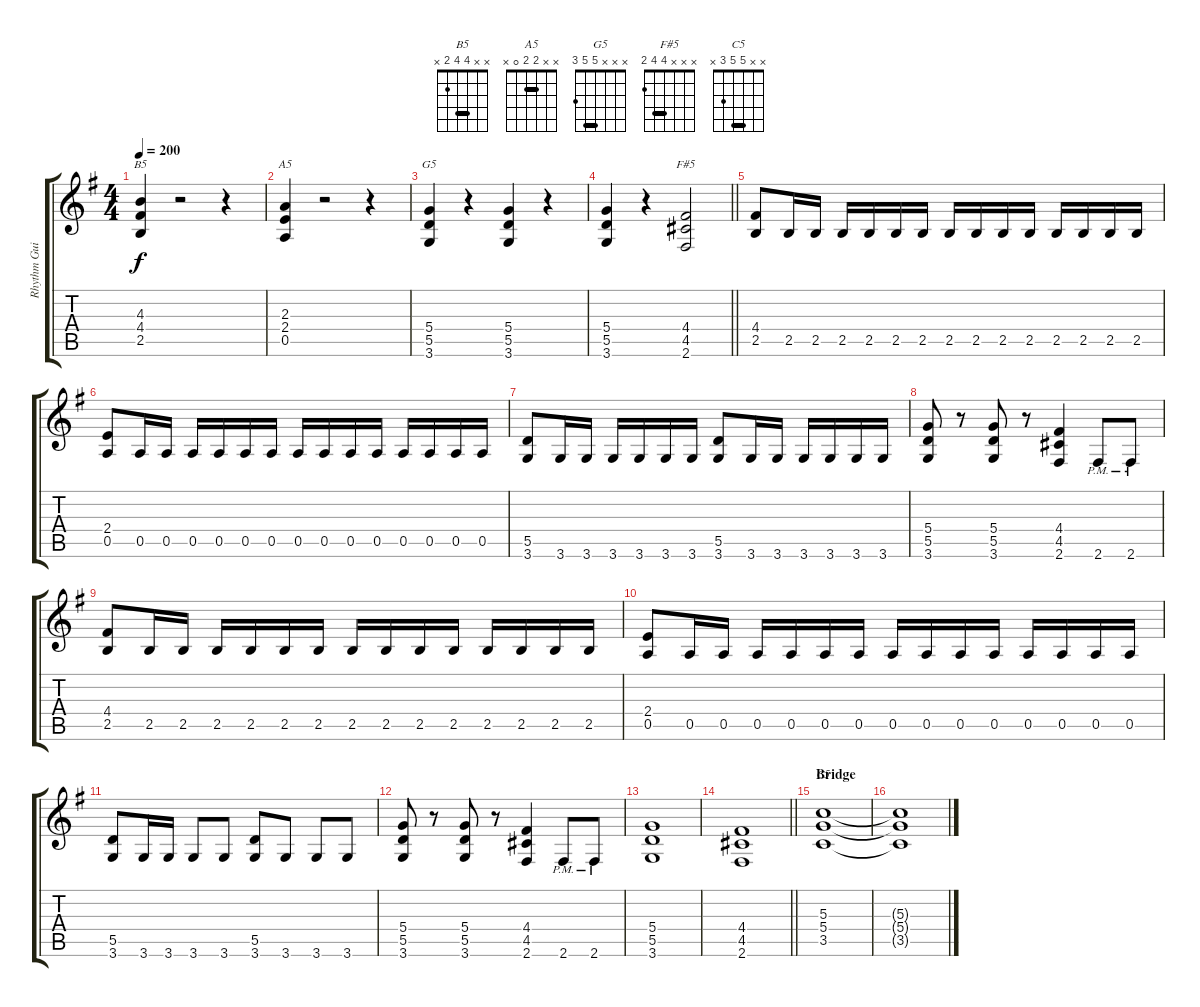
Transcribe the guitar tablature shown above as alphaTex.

\track ("Rhythm Guitar A" "Rhythm Gui") {instrument overdrivenguitar}
\staff {score tabs}
\tuning (E4 B3 G3 D3 A2 E2) {hide}
\chord ("B5" x x 4 4 2 x) {barre 4}
\chord ("A5" x x 2 2 0 x) {barre 2}
\chord ("G5" x x x 5 5 3) {barre 5}
\chord ("F#5" x x x 4 4 2) {barre 4}
\chord ("C5" x x 5 5 3 x) {barre 5}
\ts (4 4)
\tempo 200
\clef g2
\ks g
(4.3 4.4 2.5).4{ch "B5" dy f} r.2 r.4 |
(2.3 2.4 0.5).4{ch "A5"} r.2 r.4 |
(5.4 5.5 3.6).4{ch "G5"} r.4 (5.4 5.5 3.6).4 r.4 |
\barLineRight lightlight
(5.4 5.5 3.6).4 r.4 (4.4 4.5 2.6).2{ch "F#5"} |
\section ("" "")
(4.4 2.5).8 2.5.16 2.5.16 2.5.16 2.5.16 2.5.16 2.5.16 2.5.16 2.5.16 2.5.16 2.5.16 2.5.16 2.5.16 2.5.16 2.5.16 |
(2.4 0.5).8 0.5.16 0.5.16 0.5.16 0.5.16 0.5.16 0.5.16 0.5.16 0.5.16 0.5.16 0.5.16 0.5.16 0.5.16 0.5.16 0.5.16 |
(5.5 3.6).8 3.6.16 3.6.16 3.6.16 3.6.16 3.6.16 3.6.16 (5.5 3.6).8 3.6.16 3.6.16 3.6.16 3.6.16 3.6.16 3.6.16 |
(5.4 5.5 3.6).8 r.8 (5.4 5.5 3.6).8 r.8 (4.4 4.5 2.6).4 2.6{pm}.8 2.6{pm}.8 |
(4.4 2.5).8 2.5.16 2.5.16 2.5.16 2.5.16 2.5.16 2.5.16 2.5.16 2.5.16 2.5.16 2.5.16 2.5.16 2.5.16 2.5.16 2.5.16 |
(2.4 0.5).8 0.5.16 0.5.16 0.5.16 0.5.16 0.5.16 0.5.16 0.5.16 0.5.16 0.5.16 0.5.16 0.5.16 0.5.16 0.5.16 0.5.16 |
(5.5 3.6).8 3.6.16 3.6.16 3.6.8 3.6.8 (5.5 3.6).8 3.6.8 3.6.8 3.6.8 |
(5.4 5.5 3.6).8 r.8 (5.4 5.5 3.6).8 r.8 (4.4 4.5 2.6).4 2.6{pm}.8 2.6{pm}.8 |
(5.4 5.5 3.6).1 |
\barLineRight lightlight
(4.4 4.5 2.6).1 |
\section ("" "Bridge")
(5.3 5.4 3.5).1{ch "C5"} |
(5.3{t} 5.4{t} 3.5{t}).1
